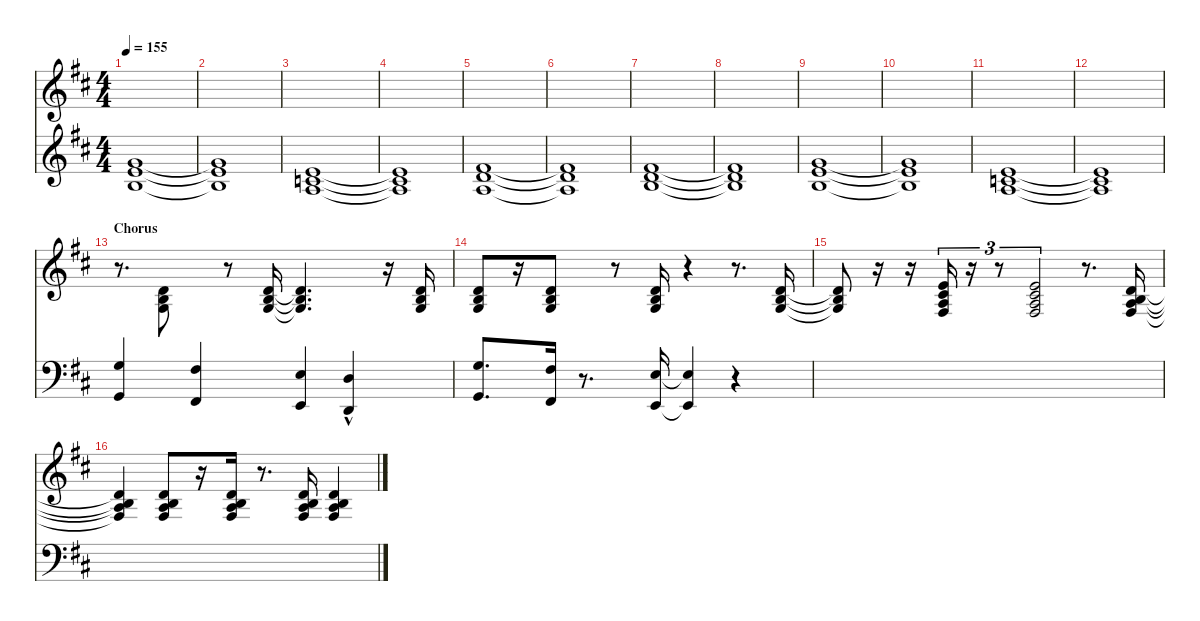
\hideDynamics
\bracketExtendMode nobrackets
\singleTrackTrackNamePolicy hidden
\multiTrackTrackNamePolicy hidden
\otherSystemsTrackNameOrientation horizontal
\track ("Piano" "E-Piano") {instrument electricgrandpiano}
\staff {score}
\tuning (E4 B3 G3 D3 A2 E2 B1)
\ts (4 4)
\tempo 155
\clef g2
\ks d
|
|
|
|
|
|
|
|
|
|
|
|
\section ("" "Chorus")
\scale
0.333333 r.8{d beam Down} (0.3{acc forcenatural} 0.2{acc forcenatural} 12.4{acc forcenatural}).8{dy pp beam Up} r.8{beam Up} (0.3{acc forcenatural} 0.2{acc forcenatural} 12.4{acc forcenatural}).16{beam Up} (0.3{t acc forcenatural} 0.2{t acc forcenatural} 12.4{t acc forcenatural}).4{d dy f beam Up} r.16{beam Up} (0.3{acc forcenatural} 0.2{acc forcenatural} 12.4{acc forcenatural}).16{dy p beam Up} |
\scale
0.333333 (0.3{acc forcenatural} 0.2{acc forcenatural} 12.4{acc forcenatural}).8{dy pp beam Up} r.16{beam Up} (12.4{acc forcenatural} 0.2{acc forcenatural} 0.3{acc forcenatural}).8{beam Up} r.8{beam Up} (0.3{acc forcenatural} 0.2{acc forcenatural} 12.4{acc forcenatural}).16{beam Up} r.4{beam Up} r.8{d beam Up} (12.4{acc forcenatural} 0.2{acc forcenatural} 0.3{acc forcenatural}).16{dy p beam Up} |
\scale
0.333333 (0.3{t acc forcenatural} 0.2{t acc forcenatural} 12.4{t acc forcenatural}).8{beam Up} r.16{beam Up} r.16{beam Up} (4.4{acc #} 2.2{acc #} 2.3{acc forcenatural} 0.1{acc forcenatural}).16{tu (3 2) dy pp beam Up} r.16{tu (3 2) beam Up} r.8{tu (3 2) beam Up} (4.4{acc #} 2.3{acc forcenatural} 2.2{acc #} 0.1{acc forcenatural}).2{tu (3 2) dy p beam Up} r.8{d beam Up} (9.5{acc #} 7.4{acc forcenatural} 0.2{acc forcenatural} 7.3{acc forcenatural}).16{beam Up} |
\scale
0.333333 (9.5{t acc #} 7.4{t acc forcenatural} 0.2{t acc forcenatural} 7.3{t acc forcenatural}).4{beam Up} (9.5{acc #} 7.4{acc forcenatural} 0.2{acc forcenatural} 7.3{acc forcenatural}).8{dy pp beam Up} r.16{beam Up} (9.5{acc #} 7.4{acc forcenatural} 0.2{acc forcenatural} 7.3{acc forcenatural}).16{beam Up} r.8{d beam Up} (9.5{acc #} 7.4{acc forcenatural} 0.2{acc forcenatural} 7.3{acc forcenatural}).16{beam Up} (9.5{acc #} 7.4{acc forcenatural} 0.2{acc forcenatural} 7.3{acc forcenatural}).4{beam Up}
\staff {score}
\tuning (E4 B3 G3 D3 A2 E2 B1)
\clef g2
\ottava regular
\simile none
\ks d
(12.3{acc forcenatural} 0.1{acc forcenatural} 0.2{acc forcenatural}).1{dy mp beam Up} |
(0.2{t acc forcenatural} 0.1{t acc forcenatural} 12.3{t acc forcenatural}).1{beam Up} |
(0.1{acc forcenatural} 1.2{acc forcenatural} 2.3{acc forcenatural}).1{beam Up} |
(1.2{t acc forcenatural} 0.1{t acc forcenatural} 2.3{t acc forcenatural}).1{beam Up} |
(2.1{acc #} 3.2{acc forcenatural} 2.3{acc forcenatural}).1{beam Up} |
(2.3{t acc forcenatural} 3.2{t acc forcenatural} 2.1{t acc #}).1{beam Up} |
(11.3{acc #} 12.4{acc forcenatural} 0.2{acc forcenatural}).1{beam Up} |
(12.4{t acc forcenatural} 11.3{t acc #} 0.2{t acc forcenatural}).1{beam Up} |
(12.3{acc forcenatural} 0.1{acc forcenatural} 0.2{acc forcenatural}).1{beam Up} |
(0.2{t acc forcenatural} 0.1{t acc forcenatural} 12.3{t acc forcenatural}).1{beam Up} |
(0.1{acc forcenatural} 1.2{acc forcenatural} 2.3{acc forcenatural}).1{beam Up} |
(1.2{t acc forcenatural} 0.1{t acc forcenatural} 2.3{t acc forcenatural}).1{beam Up} |
\clef f4
(5.4{acc forcenatural} 3.6{acc forcenatural}).4{dy mf beam Up} (4.4{acc #} 2.6{acc #}).4{beam Up} (2.4{acc forcenatural} 0.6{acc forcenatural}).4{beam Up} (5.5{acc forcenatural} 3.7{hac acc forcenatural}).4{dy p beam Up} |
(5.4{acc forcenatural} 3.6{acc forcenatural}).8{d dy mf beam Up} (2.6{acc #} 4.4{acc #}).16{beam Up} r.8{d beam Up} (0.6{acc forcenatural} 2.4{acc forcenatural}).16{beam Up} (0.6{t acc forcenatural} 2.4{t acc forcenatural}).4{beam Up} r.4{beam Up} |
|
